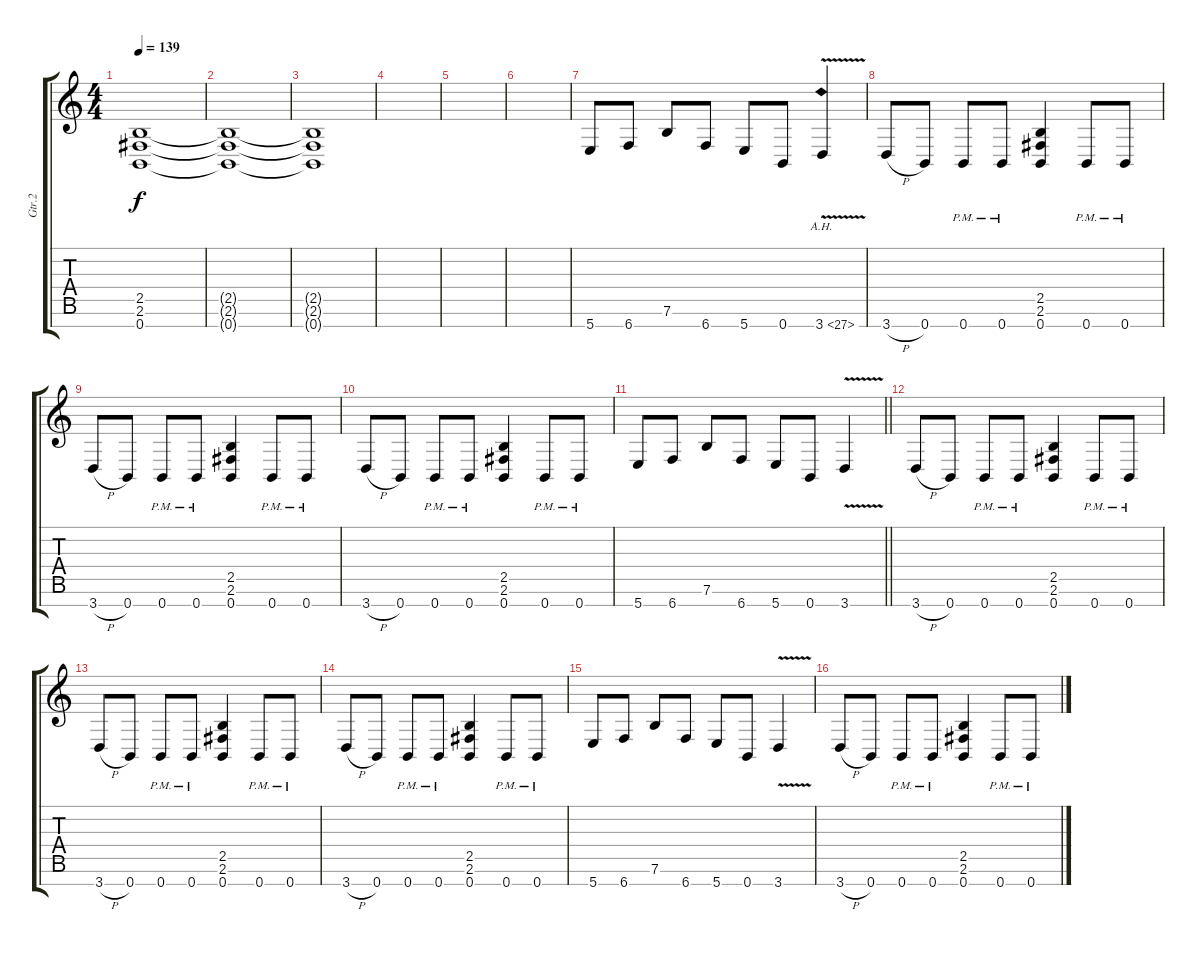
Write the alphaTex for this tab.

\track ("Gtr.2" "Gtr.2") {instrument distortionguitar}
\staff {score tabs}
\tuning (E4 B3 G3 D3 A2 E2 B1) {hide}
\ts (4 4)
\tempo 139
\clef g2
\ks c
(2.5{t} 2.6{t} 0.7{t}).1{dy f} |
(2.5{t} 2.6{t} 0.7{t}).1 |
(2.5{t} 2.6{t} 0.7{t}).1 |
|
|
|
5.7.8 6.7.8 7.6.8 6.7.8 5.7.8 0.7.8 3.7{ah 24 v}.4 |
3.7{h}.8 0.7.8 0.7{pm}.8 0.7{pm}.8 (2.5 2.6 0.7).4 0.7{pm}.8 0.7{pm}.8 |
3.7{h}.8 0.7.8 0.7{pm}.8 0.7{pm}.8 (2.5 2.6 0.7).4 0.7{pm}.8 0.7{pm}.8 |
3.7{h}.8 0.7.8 0.7{pm}.8 0.7{pm}.8 (2.5 2.6 0.7).4 0.7{pm}.8 0.7{pm}.8 |
\barLineRight lightlight
5.7.8 6.7.8 7.6.8 6.7.8 5.7.8 0.7.8 3.7{v}.4 |
3.7{h}.8 0.7.8 0.7{pm}.8 0.7{pm}.8 (2.5 2.6 0.7).4 0.7{pm}.8 0.7{pm}.8 |
3.7{h}.8 0.7.8 0.7{pm}.8 0.7{pm}.8 (2.5 2.6 0.7).4 0.7{pm}.8 0.7{pm}.8 |
3.7{h}.8 0.7.8 0.7{pm}.8 0.7{pm}.8 (2.5 2.6 0.7).4 0.7{pm}.8 0.7{pm}.8 |
5.7.8 6.7.8 7.6.8 6.7.8 5.7.8 0.7.8 3.7{v}.4 |
3.7{h}.8 0.7.8 0.7{pm}.8 0.7{pm}.8 (2.5 2.6 0.7).4 0.7{pm}.8 0.7{pm}.8
